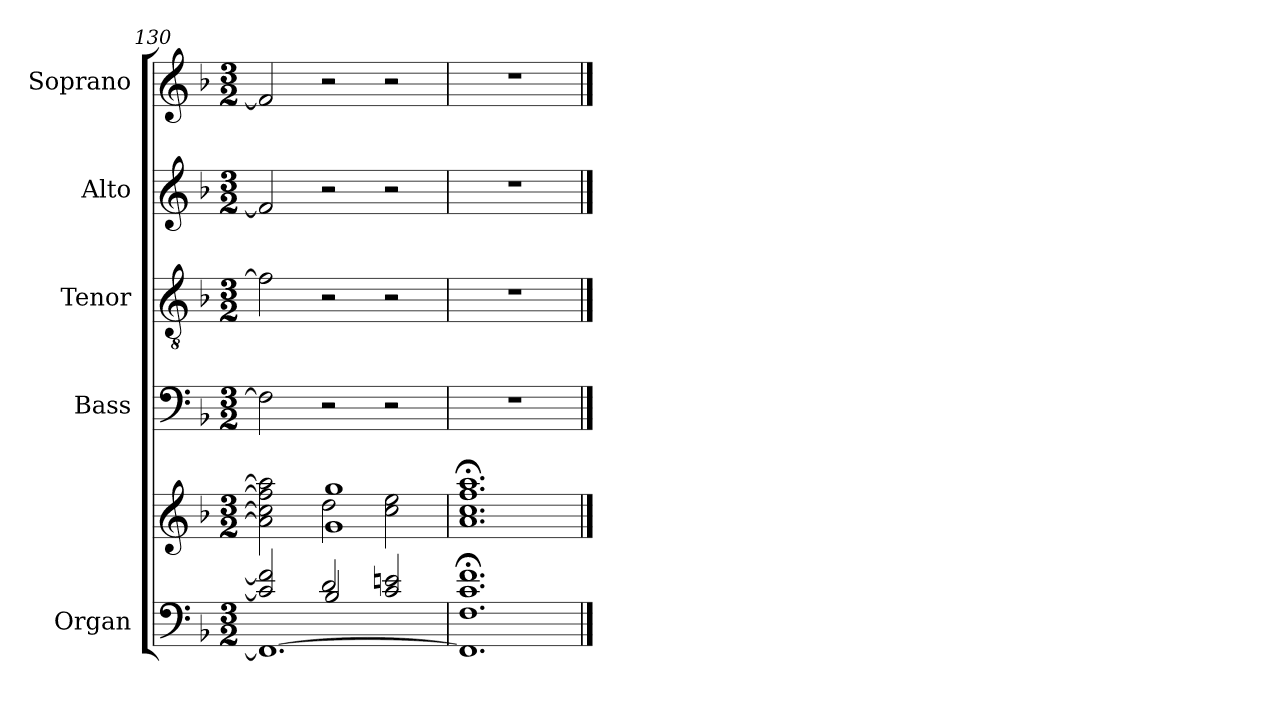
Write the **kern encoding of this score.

**kern	**kern	**kern	**kern	**kern	**kern
*part5	*part5	*part4	*part3	*part2	*part1
*staff6	*staff5	*staff4	*staff3	*staff2	*staff1
*I"Organ	*	*I"Bass	*I"Tenor	*I"Alto	*I"Soprano
*I'Org.	*	*I'B.	*I'T.	*I'A.	*I'S.
*clefF4	*clefG2	*clefF4	*clefGv2	*clefG2	*clefG2
*	*	*	*ITrd7c12	*	*
*k[b-]	*k[b-]	*k[b-]	*k[b-]	*k[b-]	*k[b-]
*F:	*F:	*F:	*F:	*F:	*F:
*M3/2	*M3/2	*M3/2	*M3/2	*M3/2	*M3/2
=130	=130	=130	=130	=130	=130
*^	*^	*	*	*	*
*	*^	*	*	*	*	*	*
2ci/] 2fi]	2ryy	1.FFi_<	2ai\] 2cci] 2ffi] 2aai]	2ryy	2Fi\]	2Fi\]	2fi/]	2fi/]
2di/	2B-i/	.	2ddi\	1gi 1ggi	2r	2r	2r	2r
2ci/ 2eni	2ryy	.	2cci\ 2eei	.	2r	2r	2r	2r
*	*v	*v	*	*	*	*	*	*
*	*	*v	*v	*	*	*	*
=131	=131	=131	=131	=131	=131	=131
!	!	!	!LO:N:vis=1	!LO:N:vis=1	!LO:N:vis=1	!LO:N:vis=1
*v	*v	*	*	*	*	*
1.FFi]; 1.Fi; 1.ci; 1.fi;	1.ai; 1.cci; 1.ffi; 1.aai;	1.r	1.r	1.r	1.r
==	==	==	==	==	==
*-	*-	*-	*-	*-	*-
